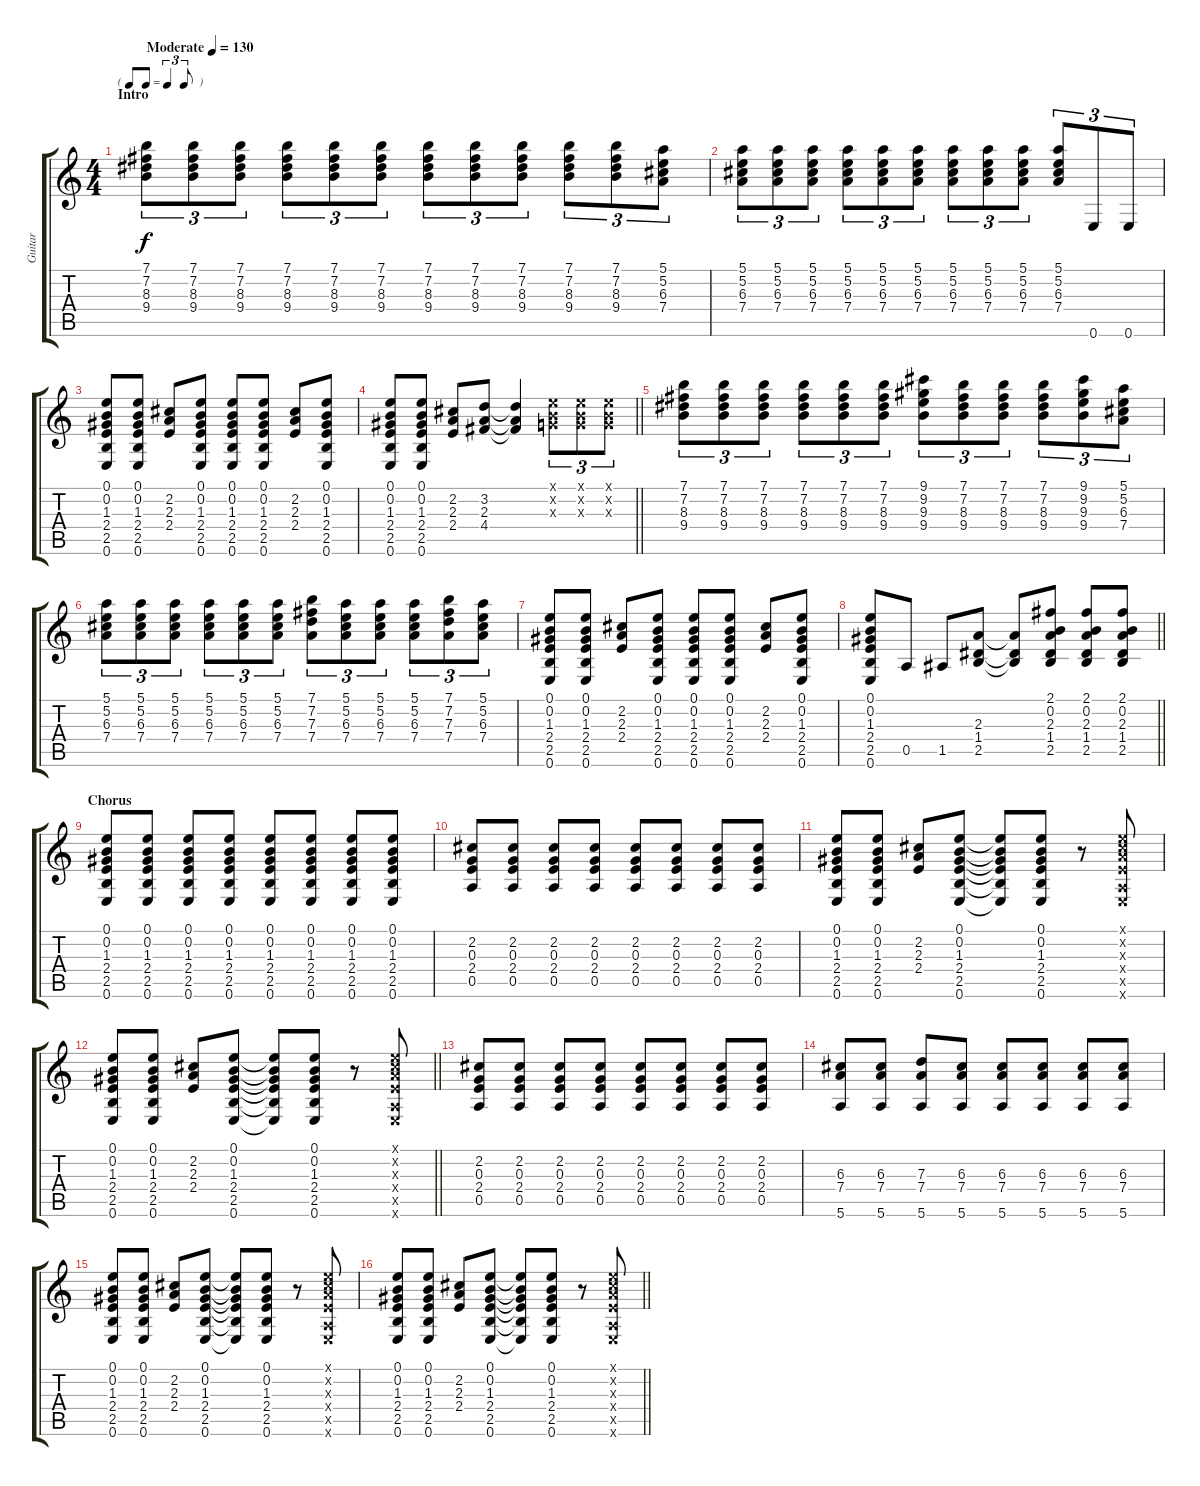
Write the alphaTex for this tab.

\track ("Guitar" "Guitar") {instrument acousticguitarsteel}
\staff {score tabs}
\tuning (E4 B3 G3 D3 A2 E2) {hide}
\ts (4 4)
\tf triplet8th
\section ("" "Intro")
\tempo (130 "Moderate")
\clef g2
\ks c
(7.1 7.2 8.3 9.4).8{tu (3 2) dy f instrument acousticguitarsteel} (7.1 7.2 8.3 9.4).8{tu (3 2)} (7.1 7.2 8.3 9.4).8{tu (3 2)} (7.1 7.2 8.3 9.4).8{tu (3 2)} (7.1 7.2 8.3 9.4).8{tu (3 2)} (7.1 7.2 8.3 9.4).8{tu (3 2)} (7.1 7.2 8.3 9.4).8{tu (3 2)} (7.1 7.2 8.3 9.4).8{tu (3 2)} (7.1 7.2 8.3 9.4).8{tu (3 2)} (7.1 7.2 8.3 9.4).8{tu (3 2)} (7.1 7.2 8.3 9.4).8{tu (3 2)} (5.1 5.2 6.3 7.4).8{tu (3 2)} |
(5.1 5.2 6.3 7.4).8{tu (3 2)} (5.1 5.2 6.3 7.4).8{tu (3 2)} (5.1 5.2 6.3 7.4).8{tu (3 2)} (5.1 5.2 6.3 7.4).8{tu (3 2)} (5.1 5.2 6.3 7.4).8{tu (3 2)} (5.1 5.2 6.3 7.4).8{tu (3 2)} (5.1 5.2 6.3 7.4).8{tu (3 2)} (5.1 5.2 6.3 7.4).8{tu (3 2)} (5.1 5.2 6.3 7.4).8{tu (3 2)} (5.1 5.2 6.3 7.4).8{tu (3 2)} 0.6.8{tu (3 2)} 0.6.8{tu (3 2)} |
(0.1 0.2 1.3 2.4 2.5 0.6).8 (0.1 0.2 1.3 2.4 2.5 0.6).8 (2.2 2.3 2.4).8 (0.1 0.2 1.3 2.4 2.5 0.6).8 (0.1 0.2 1.3 2.4 2.5 0.6).8 (0.1 0.2 1.3 2.4 2.5 0.6).8 (2.2 2.3 2.4).8 (0.1 0.2 1.3 2.4 2.5 0.6).8 |
\barLineRight lightlight
(0.1 0.2 1.3 2.4 2.5 0.6).8 (0.1 0.2 1.3 2.4 2.5 0.6).8 (2.2 2.3 2.4).8 (3.2 2.3 4.4).8 (3.2{t} 2.3{t} 4.4{t}).4 (0.1{x} 0.2{x} 0.3{x}).8{tu (3 2)} (0.1{x} 0.2{x} 0.3{x}).8{tu (3 2)} (0.1{x} 0.2{x} 0.3{x}).8{tu (3 2)} |
(7.1 7.2 8.3 9.4).8{tu (3 2)} (7.1 7.2 8.3 9.4).8{tu (3 2)} (7.1 7.2 8.3 9.4).8{tu (3 2)} (7.1 7.2 8.3 9.4).8{tu (3 2)} (7.1 7.2 8.3 9.4).8{tu (3 2)} (7.1 7.2 8.3 9.4).8{tu (3 2)} (9.1 9.2 9.3 9.4).8{tu (3 2)} (7.1 7.2 8.3 9.4).8{tu (3 2)} (7.1 7.2 8.3 9.4).8{tu (3 2)} (7.1 7.2 8.3 9.4).8{tu (3 2)} (9.1 9.2 9.3 9.4).8{tu (3 2)} (5.1 5.2 6.3 7.4).8{tu (3 2)} |
(5.1 5.2 6.3 7.4).8{tu (3 2)} (5.1 5.2 6.3 7.4).8{tu (3 2)} (5.1 5.2 6.3 7.4).8{tu (3 2)} (5.1 5.2 6.3 7.4).8{tu (3 2)} (5.1 5.2 6.3 7.4).8{tu (3 2)} (5.1 5.2 6.3 7.4).8{tu (3 2)} (7.1 7.2 7.3 7.4).8{tu (3 2)} (5.1 5.2 6.3 7.4).8{tu (3 2)} (5.1 5.2 6.3 7.4).8{tu (3 2)} (5.1 5.2 6.3 7.4).8{tu (3 2)} (7.1 7.2 7.3 7.4).8{tu (3 2)} (5.1 5.2 6.3 7.4).8{tu (3 2)} |
(0.1 0.2 1.3 2.4 2.5 0.6).8 (0.1 0.2 1.3 2.4 2.5 0.6).8 (2.2 2.3 2.4).8 (0.1 0.2 1.3 2.4 2.5 0.6).8 (0.1 0.2 1.3 2.4 2.5 0.6).8 (0.1 0.2 1.3 2.4 2.5 0.6).8 (2.2 2.3 2.4).8 (0.1 0.2 1.3 2.4 2.5 0.6).8 |
\barLineRight lightlight
(0.1 0.2 1.3 2.4 2.5 0.6).8 0.5.8 1.5.8 (2.3 1.4 2.5).8 (2.3{t} 1.4{t} 2.5{t}).8 (2.1 0.2 2.3 1.4 2.5).8 (2.1 0.2 2.3 1.4 2.5).8 (2.1 0.2 2.3 1.4 2.5).8 |
\section ("" "Chorus")
(0.1 0.2 1.3 2.4 2.5 0.6).8 (0.1 0.2 1.3 2.4 2.5 0.6).8 (0.1 0.2 1.3 2.4 2.5 0.6).8 (0.1 0.2 1.3 2.4 2.5 0.6).8 (0.1 0.2 1.3 2.4 2.5 0.6).8 (0.1 0.2 1.3 2.4 2.5 0.6).8 (0.1 0.2 1.3 2.4 2.5 0.6).8 (0.1 0.2 1.3 2.4 2.5 0.6).8 |
(2.2 0.3 2.4 0.5).8 (2.2 0.3 2.4 0.5).8 (2.2 0.3 2.4 0.5).8 (2.2 0.3 2.4 0.5).8 (2.2 0.3 2.4 0.5).8 (2.2 0.3 2.4 0.5).8 (2.2 0.3 2.4 0.5).8 (2.2 0.3 2.4 0.5).8 |
(0.1 0.2 1.3 2.4 2.5 0.6).8 (0.1 0.2 1.3 2.4 2.5 0.6).8 (2.2 2.3 2.4).8 (0.1 0.2 1.3 2.4 2.5 0.6).8 (0.1{t} 0.2{t} 1.3{t} 2.4{t} 2.5{t} 0.6{t}).8 (0.1 0.2 1.3 2.4 2.5 0.6).8 r.8 (0.1{x} 2.2{x} 2.3{x} 2.4{x} 0.5{x} 0.6{x}).8 |
\barLineRight lightlight
(0.1 0.2 1.3 2.4 2.5 0.6).8 (0.1 0.2 1.3 2.4 2.5 0.6).8 (2.2 2.3 2.4).8 (0.1 0.2 1.3 2.4 2.5 0.6).8 (0.1{t} 0.2{t} 1.3{t} 2.4{t} 2.5{t} 0.6{t}).8 (0.1 0.2 1.3 2.4 2.5 0.6).8 r.8 (0.1{x} 2.2{x} 2.3{x} 2.4{x} 0.5{x} 0.6{x}).8 |
(2.2 0.3 2.4 0.5).8 (2.2 0.3 2.4 0.5).8 (2.2 0.3 2.4 0.5).8 (2.2 0.3 2.4 0.5).8 (2.2 0.3 2.4 0.5).8 (2.2 0.3 2.4 0.5).8 (2.2 0.3 2.4 0.5).8 (2.2 0.3 2.4 0.5).8 |
(6.3 7.4 5.6).8 (6.3 7.4 5.6).8 (7.3 7.4 5.6).8 (6.3 7.4 5.6).8 (6.3 7.4 5.6).8 (6.3 7.4 5.6).8 (6.3 7.4 5.6).8 (6.3 7.4 5.6).8 |
(0.1 0.2 1.3 2.4 2.5 0.6).8 (0.1 0.2 1.3 2.4 2.5 0.6).8 (2.2 2.3 2.4).8 (0.1 0.2 1.3 2.4 2.5 0.6).8 (0.1{t} 0.2{t} 1.3{t} 2.4{t} 2.5{t} 0.6{t}).8 (0.1 0.2 1.3 2.4 2.5 0.6).8 r.8 (0.1{x} 2.2{x} 2.3{x} 2.4{x} 0.5{x} 0.6{x}).8 |
\barLineRight lightlight
(0.1 0.2 1.3 2.4 2.5 0.6).8 (0.1 0.2 1.3 2.4 2.5 0.6).8 (2.2 2.3 2.4).8 (0.1 0.2 1.3 2.4 2.5 0.6).8 (0.1{t} 0.2{t} 1.3{t} 2.4{t} 2.5{t} 0.6{t}).8 (0.1 0.2 1.3 2.4 2.5 0.6).8 r.8 (0.1{x} 2.2{x} 2.3{x} 2.4{x} 0.5{x} 0.6{x}).8
